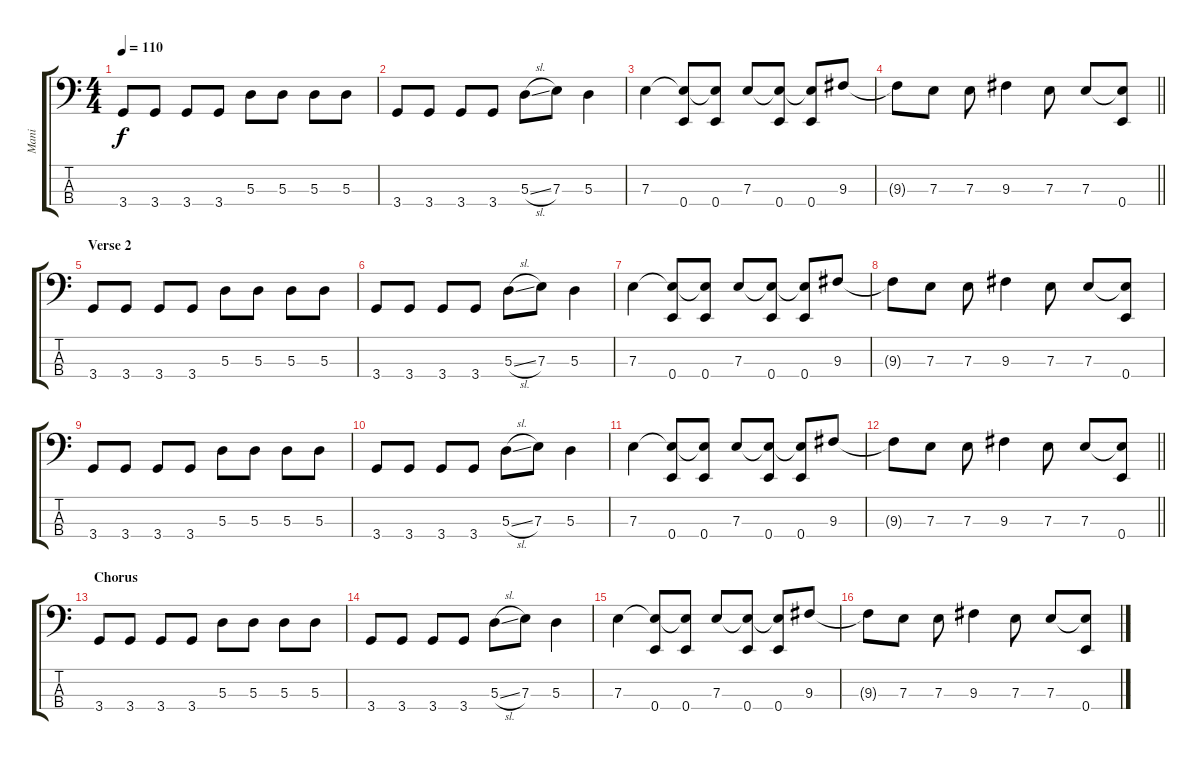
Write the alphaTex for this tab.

\track ("Mani" "Mani") {instrument electricbasspick}
\staff {score tabs}
\tuning (G2 D2 A1 E1) {hide}
\ts (4 4)
\tempo 110
\clef f4
\ks c
3.4.8{dy f} 3.4.8 3.4.8 3.4.8 5.3.8 5.3.8 5.3.8 5.3.8 |
3.4.8 3.4.8 3.4.8 3.4.8 5.3{sl}.8 7.3.8 5.3.4 |
7.3.4 (7.3{t} 0.4).8 (7.3{t} 0.4).8 7.3.8 (7.3{t} 0.4).8 (7.3{t} 0.4).8 9.3.8 |
\barLineRight lightlight
9.3{t}.8 7.3.8 7.3.8 9.3.4 7.3.8 7.3.8 (7.3{t} 0.4).8 |
\section ("" "Verse 2")
3.4.8 3.4.8 3.4.8 3.4.8 5.3.8 5.3.8 5.3.8 5.3.8 |
3.4.8 3.4.8 3.4.8 3.4.8 5.3{sl}.8 7.3.8 5.3.4 |
7.3.4 (7.3{t} 0.4).8 (7.3{t} 0.4).8 7.3.8 (7.3{t} 0.4).8 (7.3{t} 0.4).8 9.3.8 |
9.3{t}.8 7.3.8 7.3.8 9.3.4 7.3.8 7.3.8 (7.3{t} 0.4).8 |
3.4.8 3.4.8 3.4.8 3.4.8 5.3.8 5.3.8 5.3.8 5.3.8 |
3.4.8 3.4.8 3.4.8 3.4.8 5.3{sl}.8 7.3.8 5.3.4 |
7.3.4 (7.3{t} 0.4).8 (7.3{t} 0.4).8 7.3.8 (7.3{t} 0.4).8 (7.3{t} 0.4).8 9.3.8 |
\barLineRight lightlight
9.3{t}.8 7.3.8 7.3.8 9.3.4 7.3.8 7.3.8 (7.3{t} 0.4).8 |
\section ("" "Chorus")
3.4.8 3.4.8 3.4.8 3.4.8 5.3.8 5.3.8 5.3.8 5.3.8 |
3.4.8 3.4.8 3.4.8 3.4.8 5.3{sl}.8 7.3.8 5.3.4 |
7.3.4 (7.3{t} 0.4).8 (7.3{t} 0.4).8 7.3.8 (7.3{t} 0.4).8 (7.3{t} 0.4).8 9.3.8 |
9.3{t}.8 7.3.8 7.3.8 9.3.4 7.3.8 7.3.8 (7.3{t} 0.4).8
